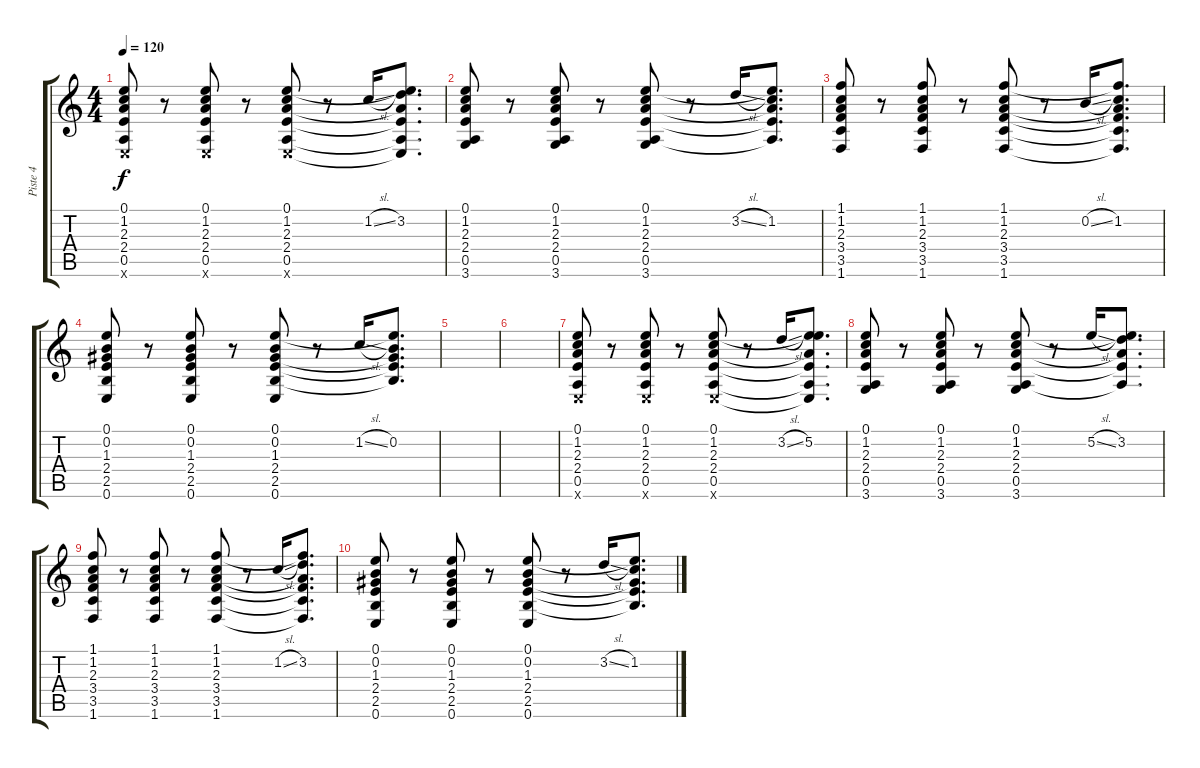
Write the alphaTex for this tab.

\track ("Piste 4" "Piste 4") {instrument distortionguitar}
\staff {score tabs}
\tuning (E4 B3 G3 D3 A2 E2) {hide}
\ts (4 4)
\tempo 120
\clef g2
\ks c
(0.1 1.2 2.3 2.4 0.5 0.6{x}).8{dy f} r.8 (0.1 1.2 2.3 2.4 0.5 0.6{x}).8 r.8 (0.1 1.2 2.3 2.4 0.5 0.6{x}).8 r.8 1.2{sl}.16 (0.1{t} 3.2 2.3{t} 2.4{t} 0.5{t} 0.6{t}).8{d} |
(0.1 1.2 2.3 2.4 0.5 3.6).8 r.8 (0.1 1.2 2.3 2.4 0.5 3.6).8 r.8 (0.1 1.2 2.3 2.4 0.5 3.6).8 r.8 3.2{sl}.16 (0.1{t} 1.2 2.3{t} 2.4{t} 0.5{t}).8{d} |
(1.1 1.2 2.3 3.4 3.5 1.6).8 r.8 (1.1 1.2 2.3 3.4 3.5 1.6).8 r.8 (1.1 1.2 2.3 3.4 3.5 1.6).8 r.8 0.2{sl}.16 (1.1{t} 1.2 2.3{t} 3.4{t} 3.5{t} 1.6{t}).8{d} |
(0.1 0.2 1.3 2.4 2.5 0.6).8 r.8 (0.1 0.2 1.3 2.4 2.5 0.6).8 r.8 (0.1 0.2 1.3 2.4 2.5 0.6).8 r.8 1.2{sl}.16 (0.1{t} 0.2 1.3{t} 2.4{t} 2.5{t}).8{d} |
|
|
(0.1 1.2 2.3 2.4 0.5 0.6{x}).8 r.8 (0.1 1.2 2.3 2.4 0.5 0.6{x}).8 r.8 (0.1 1.2 2.3 2.4 0.5 0.6{x}).8 r.8 3.2{sl}.16 (0.1{t} 5.2 2.3{t} 2.4{t} 0.5{t} 0.6{t}).8{d} |
(0.1 1.2 2.3 2.4 0.5 3.6).8 r.8 (0.1 1.2 2.3 2.4 0.5 3.6).8 r.8 (0.1 1.2 2.3 2.4 0.5 3.6).8 r.8 5.2{sl}.16 (0.1{t} 3.2 2.3{t} 2.4{t} 0.5{t}).8{d} |
(1.1 1.2 2.3 3.4 3.5 1.6).8 r.8 (1.1 1.2 2.3 3.4 3.5 1.6).8 r.8 (1.1 1.2 2.3 3.4 3.5 1.6).8 r.8 1.2{sl}.16 (1.1{t} 3.2 2.3{t} 3.4{t} 3.5{t} 1.6{t}).8{d} |
(0.1 0.2 1.3 2.4 2.5 0.6).8 r.8 (0.1 0.2 1.3 2.4 2.5 0.6).8 r.8 (0.1 0.2 1.3 2.4 2.5 0.6).8 r.8 3.2{sl}.16 (0.1{t} 1.2 1.3{t} 2.4{t} 2.5{t}).8{d}
